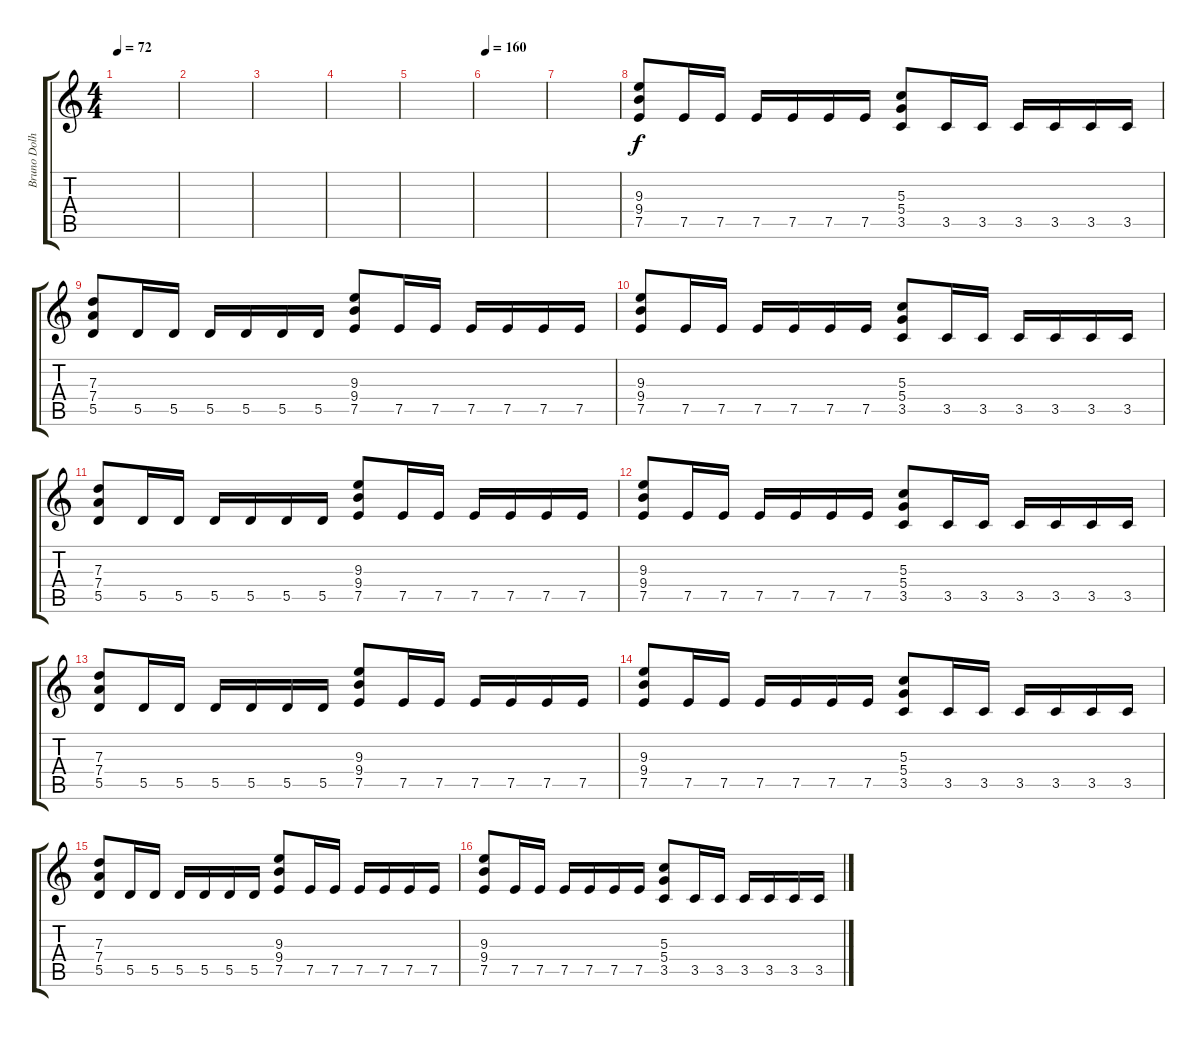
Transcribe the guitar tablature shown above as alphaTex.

\track ("Bruno Dolheguy" "Bruno Dolh") {instrument distortionguitar}
\staff {score tabs}
\tuning (E4 B3 G3 D3 A2 E2) {hide}
\ts (4 4)
\tempo 72
\clef g2
\ks c
|
|
|
|
|
\tempo 160
|
|
(9.3 9.4 7.5).8 7.5.16 7.5.16 7.5.16 7.5.16 7.5.16 7.5.16 (5.3 5.4 3.5).8 3.5.16 3.5.16 3.5.16 3.5.16 3.5.16 3.5.16 |
(7.3 7.4 5.5).8 5.5.16 5.5.16 5.5.16 5.5.16 5.5.16 5.5.16 (9.3 9.4 7.5).8 7.5.16 7.5.16 7.5.16 7.5.16 7.5.16 7.5.16 |
(9.3 9.4 7.5).8 7.5.16 7.5.16 7.5.16 7.5.16 7.5.16 7.5.16 (5.3 5.4 3.5).8 3.5.16 3.5.16 3.5.16 3.5.16 3.5.16 3.5.16 |
(7.3 7.4 5.5).8 5.5.16 5.5.16 5.5.16 5.5.16 5.5.16 5.5.16 (9.3 9.4 7.5).8 7.5.16 7.5.16 7.5.16 7.5.16 7.5.16 7.5.16 |
(9.3 9.4 7.5).8 7.5.16 7.5.16 7.5.16 7.5.16 7.5.16 7.5.16 (5.3 5.4 3.5).8 3.5.16 3.5.16 3.5.16 3.5.16 3.5.16 3.5.16 |
(7.3 7.4 5.5).8 5.5.16 5.5.16 5.5.16 5.5.16 5.5.16 5.5.16 (9.3 9.4 7.5).8 7.5.16 7.5.16 7.5.16 7.5.16 7.5.16 7.5.16 |
(9.3 9.4 7.5).8 7.5.16 7.5.16 7.5.16 7.5.16 7.5.16 7.5.16 (5.3 5.4 3.5).8 3.5.16 3.5.16 3.5.16 3.5.16 3.5.16 3.5.16 |
(7.3 7.4 5.5).8 5.5.16 5.5.16 5.5.16 5.5.16 5.5.16 5.5.16 (9.3 9.4 7.5).8 7.5.16 7.5.16 7.5.16 7.5.16 7.5.16 7.5.16 |
(9.3 9.4 7.5).8 7.5.16 7.5.16 7.5.16 7.5.16 7.5.16 7.5.16 (5.3 5.4 3.5).8 3.5.16 3.5.16 3.5.16 3.5.16 3.5.16 3.5.16
